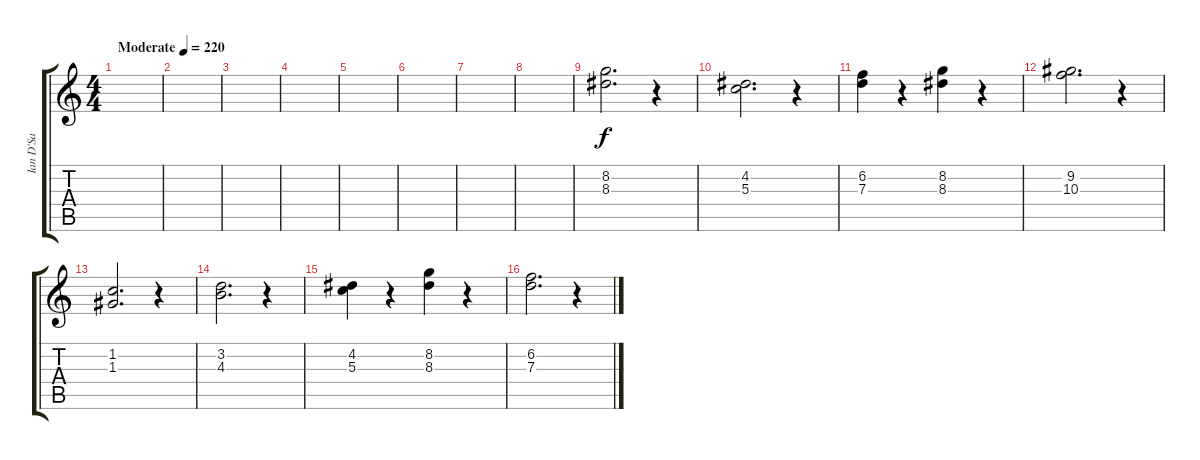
\track ("Ian D'Sa" "Ian D'Sa") {instrument distortionguitar}
\staff {score tabs}
\tuning (E4 B3 G3 D3 A2 D2) {hide}
\ts (4 4)
\tempo (220 "Moderate")
\clef g2
\ks c
|
|
|
|
|
|
|
|
(8.2 8.3).2{d} r.4 |
(4.2 5.3).2{d} r.4 |
(6.2 7.3).4 r.4 (8.2 8.3).4 r.4 |
(9.2 10.3).2{d} r.4 |
(1.2 1.3).2{d} r.4 |
(3.2 4.3).2{d} r.4 |
(4.2 5.3).4 r.4 (8.2 8.3).4 r.4 |
(6.2 7.3).2{d} r.4
